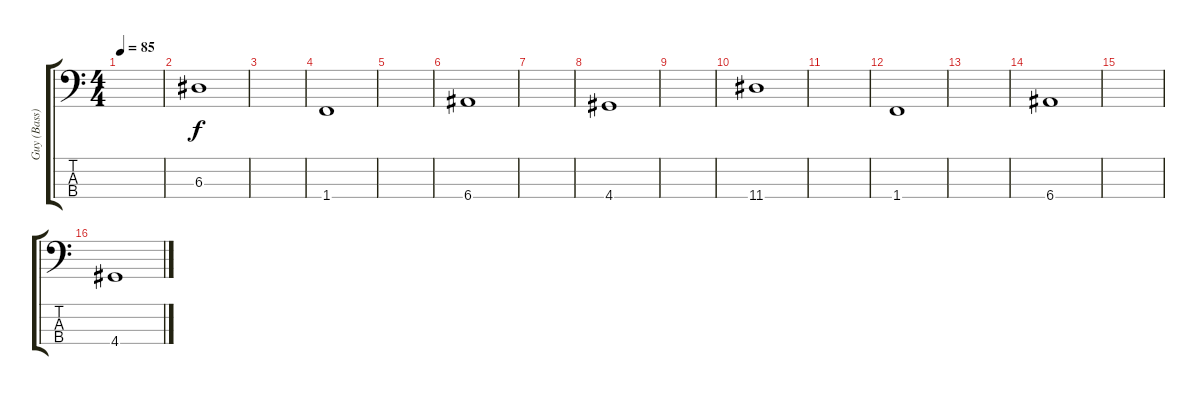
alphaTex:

\track ("Guy (Bass)" "Guy (Bass)") {instrument electricbasspick}
\staff {score tabs}
\tuning (G2 D2 A1 E1) {hide}
\ts (4 4)
\tempo 85
\clef f4
\ks c
|
6.3.1 |
|
1.4.1 |
|
6.4.1 |
|
4.4.1 |
|
11.4.1 |
|
1.4.1 |
|
6.4.1 |
|
4.4.1
